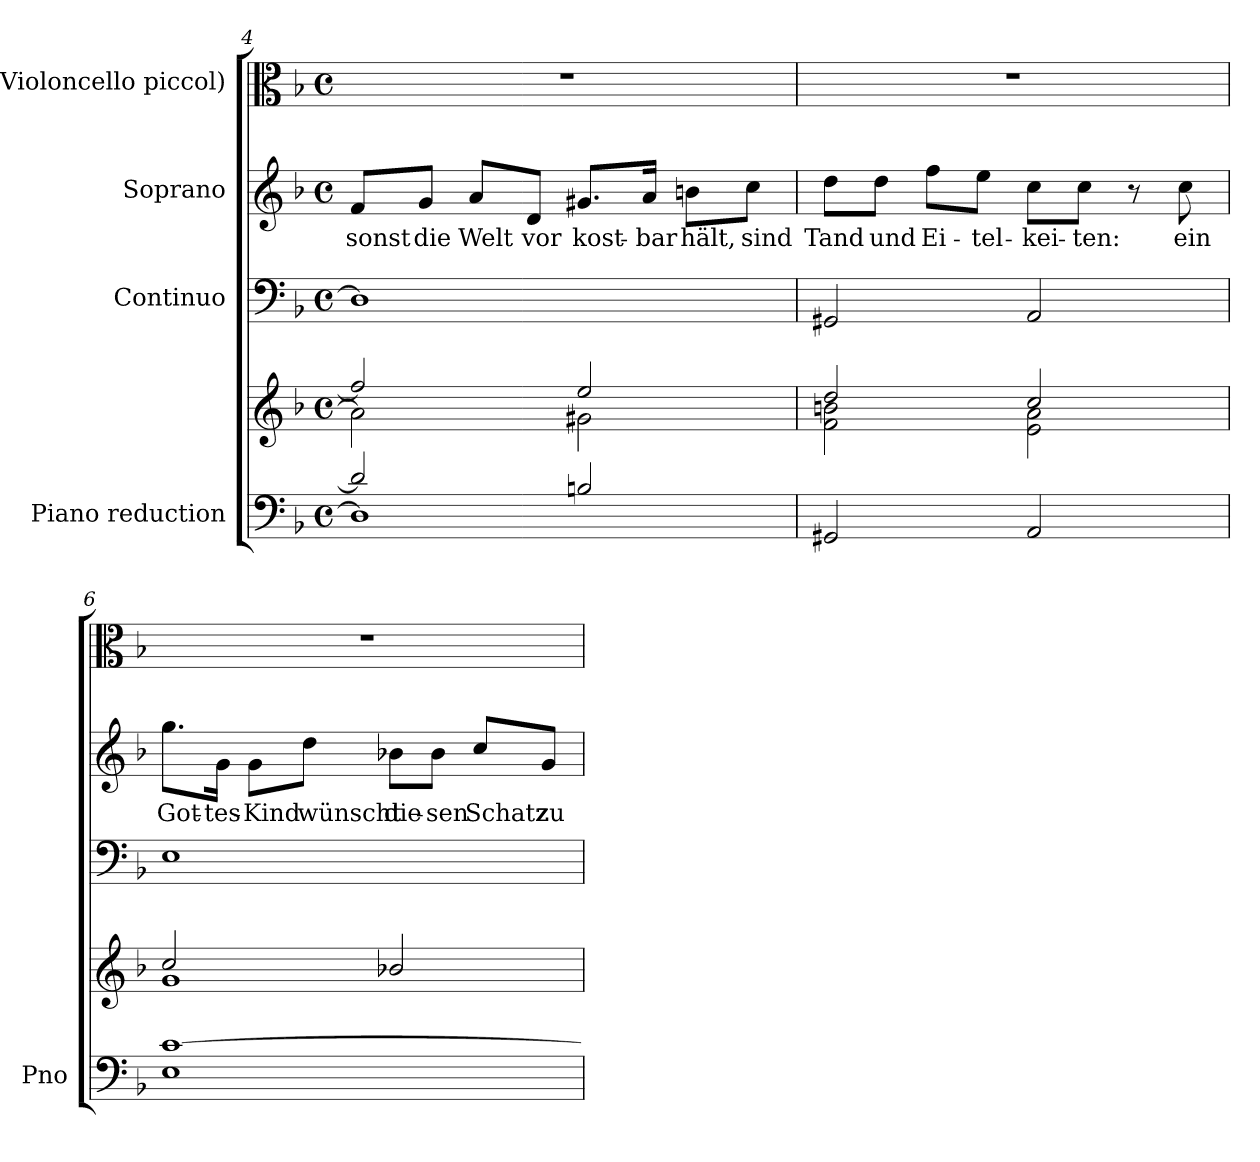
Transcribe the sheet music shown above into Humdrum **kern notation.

**kern	**kern	**kern	**kern	**text	**kern
*part4	*part4	*part3	*part2	*part2	*part1
*staff5	*staff4	*staff3	*staff2	*staff2	*staff1
*I"Piano reduction	*	*I"Continuo	*I"Soprano	*	*I"(Violoncello piccol)
*I'Pno	*	*	*	*	*
!!LO:LB:g=z
*clefF4	*clefG2	*clefF4	*clefG2	*	*clefC3
*k[b-]	*k[b-]	*k[b-]	*k[b-]	*	*k[b-]
*M4/4	*M4/4	*M4/4	*M4/4	*	*M4/4
*met(c)	*met(c)	*met(c)	*met(c)	*	*met(c)
=4	=4	=4	=4	=4	=4
*^	*^	*	*	*	*
!	!	!	!	!	!	!LO:LY:b	!
2d/]	1D]	2ff/]	2a\]	1D]	8f/L	sonst	1r
!	!	!	!	!	!	!LO:LY:b	!
.	.	.	.	.	8g/J	die	.
!	!	!	!	!	!	!LO:LY:b	!
.	.	.	.	.	8a/L	Welt	.
!	!	!	!	!	!	!LO:LY:b	!
.	.	.	.	.	8d/J	vor	.
!	!	!	!	!	!	!LO:LY:b	!
2Bn/	.	2ee/	2g#X\	.	8.g#X/L	kost-	.
!	!	!	!	!	!	!LO:LY:b	!
.	.	.	.	.	16a/Jk	-bar	.
!	!	!	!	!	!	!LO:LY:b	!
.	.	.	.	.	8bn\L	hält,	.
!	!	!	!	!	!	!LO:LY:b	!
.	.	.	.	.	8cc\J	sind	.
*v	*v	*	*	*	*	*	*
=5	=5	=5	=5	=5	=5	=5
!	!	!	!	!	!LO:LY:b	!
2GG#X/	2dd/	2f\ 2bn\	2GG#X/	8dd\L	Tand	1r
!	!	!	!	!	!LO:LY:b	!
.	.	.	.	8dd\J	und	.
!	!	!	!	!	!LO:LY:b	!
.	.	.	.	8ff\L	Ei-	.
!	!	!	!	!	!LO:LY:b	!
.	.	.	.	8ee\J	-tel-	.
!	!	!	!	!	!LO:LY:b	!
2AA/	2cc/	2e\ 2a\	2AA/	8cc\L	-kei-	.
!	!	!	!	!	!LO:LY:b	!
.	.	.	.	8cc\J	-ten:	.
.	.	.	.	8r	.	.
!	!	!	!	!	!LO:LY:b	!
.	.	.	.	8cc\	ein	.
=6	=6	=6	=6	=6	=6	=6
*^	*	*	*	*	*	*
!	!	!	!	!	!	!LO:LY:b	!
[1c	1E	2cc/	1g	1E	8.gg\L	Got-	1r
!	!	!	!	!	!	!LO:LY:b	!
.	.	.	.	.	16g\Jk	-tes-	.
!	!	!	!	!	!	!LO:LY:b	!
.	.	.	.	.	8g\L	-Kind	.
!	!	!	!	!	!	!LO:LY:b	!
.	.	.	.	.	8dd\J	wünscht	.
!	!	!	!	!	!	!LO:LY:b	!
.	.	2b-X/	.	.	8b-X\L	die-	.
!	!	!	!	!	!	!LO:LY:b	!
.	.	.	.	.	8b-\J	-sen	.
!	!	!	!	!	!	!LO:LY:b	!
.	.	.	.	.	8cc/L	Schatz	.
!	!	!	!	!	!	!LO:LY:b	!
.	.	.	.	.	8g/J	zu	.
*v	*v	*	*	*	*	*	*
*	*v	*v	*	*	*	*
=	=	=	=	=	=
*-	*-	*-	*-	*-	*-
